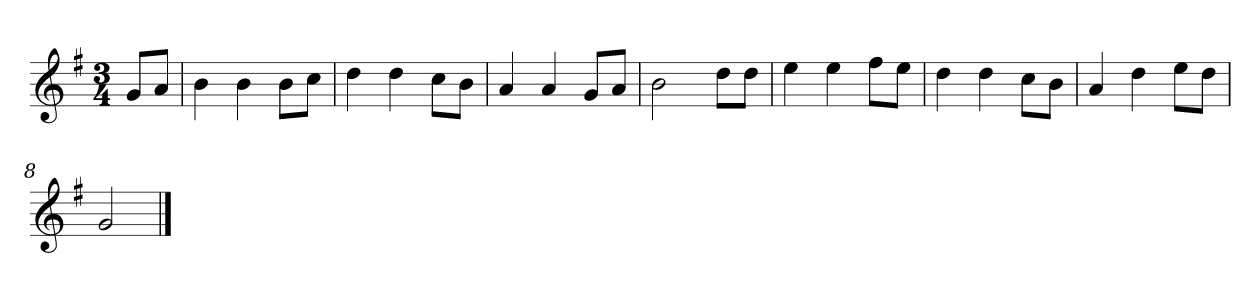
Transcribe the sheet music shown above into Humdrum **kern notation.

**kern
*part1
*staff1
*k[f#]
*M3/4
*MM120
=
8gL
8aJ
=1
4b
4b
8bL
8ccJ
=2
4dd
4dd
8ccL
8bJ
=3
4a
4a
8gL
8aJ
=4
2b
8ddL
8ddJ
=5
4ee
4ee
8ff#L
8eeJ
=6
4dd
4dd
8ccL
8bJ
=7
4a
4dd
8eeL
8ddJ
=8
2g
==
*-
